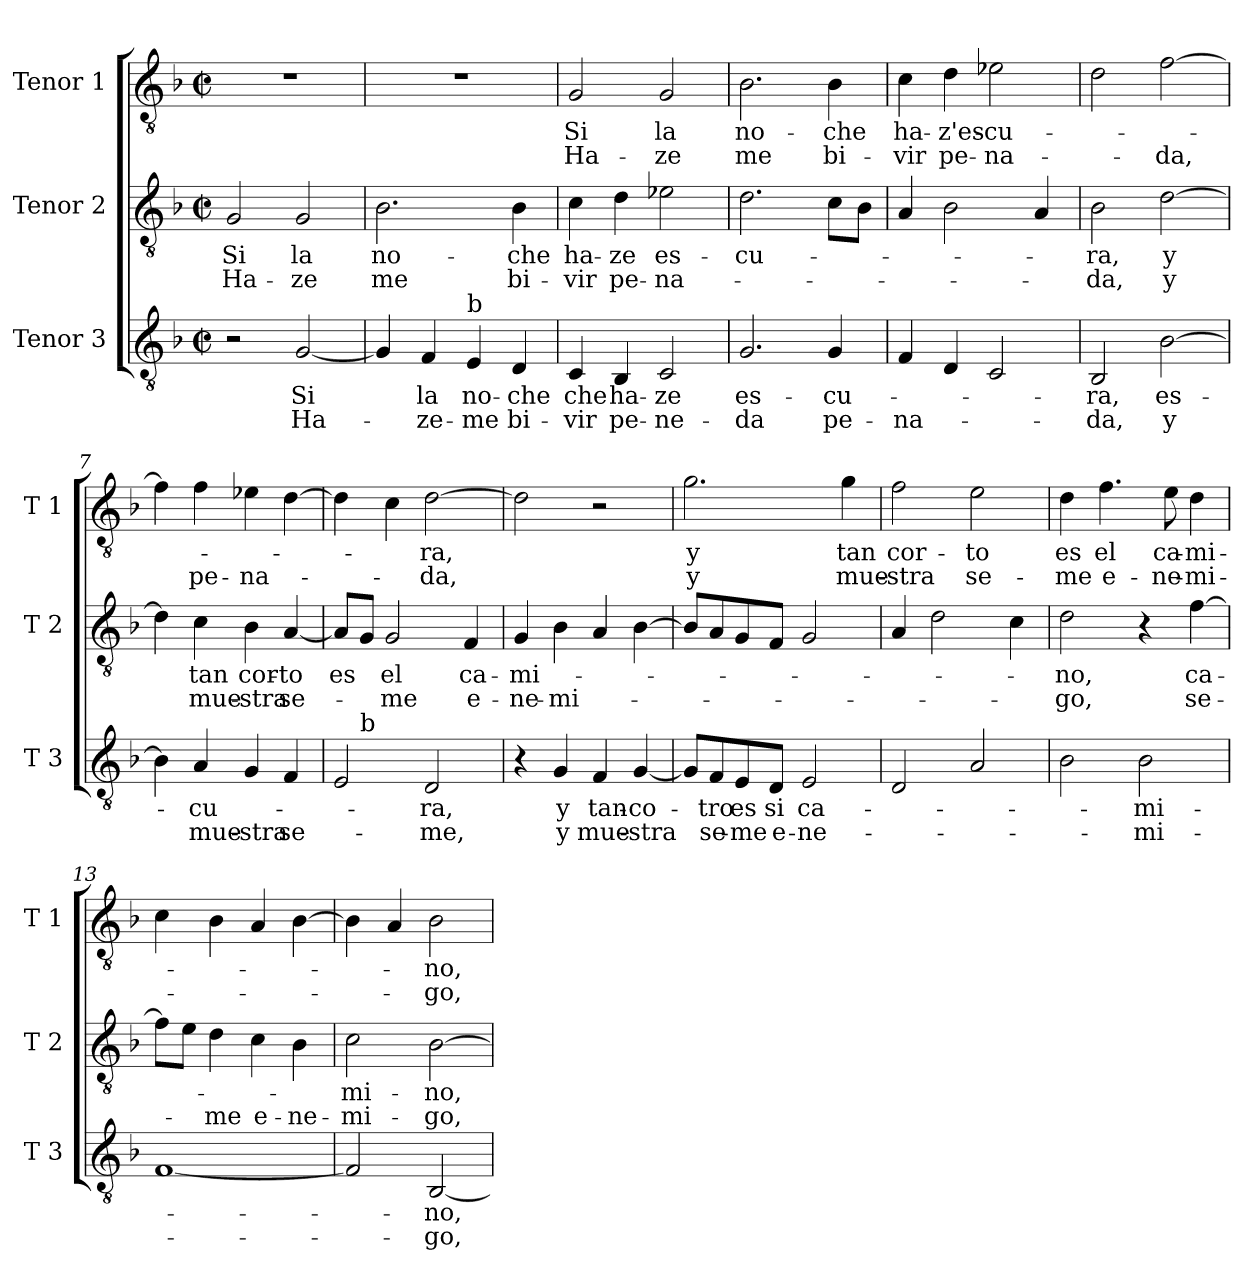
**kern	**text	**text	**kern	**text	**text	**kern	**text	**text
*part3	*part3	*part3	*part2	*part2	*part2	*part1	*part1	*part1
*staff3	*staff3	*staff3	*staff2	*staff2	*staff2	*staff1	*staff1	*staff1
*I"Tenor 3	*	*	*I"Tenor 2	*	*	*I"Tenor 1	*	*
*I'T 3	*	*	*I'T 2	*	*	*I'T 1	*	*
*clefGv2	*	*	*clefGv2	*	*	*clefGv2	*	*
*k[b-]	*	*	*k[b-]	*	*	*k[b-]	*	*
*F:	*	*	*F:	*	*	*F:	*	*
*M2/2	*	*	*M2/2	*	*	*M2/2	*	*
*met(c|)	*	*	*met(c|)	*	*	*met(c|)	*	*
=1	=1	=1	=1	=1	=1	=1	=1	=1
!	!	!	!	!LO:LY:b	!LO:LY:b	!	!	!
2r	.	.	2G/	Si	Ha-	1r	.	.
!	!LO:LY:b	!LO:LY:b	!	!LO:LY:b	!LO:LY:b	!	!	!
[2G/	Si	Ha-	2G/	la	-ze	.	.	.
=2	=2	=2	=2	=2	=2	=2	=2	=2
!	!	!	!	!LO:LY:b	!LO:LY:b	!	!	!
4G/]	.	.	2.B-\	no-	me	1r	.	.
!	!LO:LY:b	!LO:LY:b	!	!	!	!	!	!
4F/	la	-ze-	.	.	.	.	.	.
!LO:TX:a:t=b	!	!	!	!	!	!	!	!
!	!LO:LY:b	!LO:LY:b	!	!	!	!	!	!
4E/	no-	-me	.	.	.	.	.	.
!	!LO:LY:b	!LO:LY:b	!	!LO:LY:b	!LO:LY:b	!	!	!
4D/	-che	bi-	4B-\	-che	bi-	.	.	.
=3	=3	=3	=3	=3	=3	=3	=3	=3
!	!LO:LY:b	!LO:LY:b	!	!LO:LY:b	!LO:LY:b	!	!LO:LY:b	!LO:LY:b
4C/	che	-vir	4c\	ha-	-vir	2G/	Si	Ha-
!	!LO:LY:b	!LO:LY:b	!	!LO:LY:b	!LO:LY:b	!	!	!
4BB-/	ha-	pe-	4d\	-ze	pe-	.	.	.
!	!LO:LY:b	!LO:LY:b	!	!LO:LY:b	!LO:LY:b	!	!LO:LY:b	!LO:LY:b
2C/	-ze	-ne-	2e-X\	es-	-na-	2G/	la	-ze
=4	=4	=4	=4	=4	=4	=4	=4	=4
!	!LO:LY:b	!LO:LY:b	!	!LO:LY:b	!	!	!LO:LY:b	!LO:LY:b
2.G/	es-	-da	2.d\	-cu-	.	2.B-\	no-	me
!	!LO:LY:b	!LO:LY:b	!	!	!	!	!LO:LY:b	!LO:LY:b
4G/	-cu-	pe-	8c\L	.	.	4B-\	-che	bi-
.	.	.	8B-\J	.	.	.	.	.
!!LO:LB:g=z
=5	=5	=5	=5	=5	=5	=5	=5	=5
!	!	!LO:LY:b	!	!	!	!	!LO:LY:b	!LO:LY:b
4F/	.	-na-	4A/	.	.	4c\	ha-	-vir
!	!	!	!	!	!	!	!LO:LY:b	!LO:LY:b
4D/	.	.	2B-\	.	.	4d\	-z'es-	pe-
!	!	!	!	!	!	!	!LO:LY:b	!LO:LY:b
2C/	.	.	.	.	.	2e-X\	-cu-	-na-
.	.	.	4A/	.	.	.	.	.
=6	=6	=6	=6	=6	=6	=6	=6	=6
!	!LO:LY:b	!LO:LY:b	!	!LO:LY:b	!LO:LY:b	!	!	!
2BB-/	-ra,	-da,	2B-\	-ra,	-da,	2d\	.	.
!	!LO:LY:b	!LO:LY:b	!	!LO:LY:b	!LO:LY:b	!	!	!LO:LY:b
[2B-\	es-	y	[2d\	y	y	[2f\	.	-da,
=7	=7	=7	=7	=7	=7	=7	=7	=7
4B-\]	.	.	4d\]	.	.	4f\]	.	.
!	!LO:LY:b	!LO:LY:b	!	!LO:LY:b	!LO:LY:b	!	!	!LO:LY:b
4A/	-cu-	mue-	4c\	tan	mue-	4f\	.	pe-
!	!	!LO:LY:b	!	!LO:LY:b	!LO:LY:b	!	!	!LO:LY:b
4G/	.	-stra	4B-\	cor-	-stra	4e-X\	.	-na-
!	!	!LO:LY:b	!	!LO:LY:b	!LO:LY:b	!	!	!
4F/	.	se-	[4A/	-to	se-	[4d\	.	.
=8	=8	=8	=8	=8	=8	=8	=8	=8
!	!	!	!	!LO:LY:b	!	!	!	!
*^	*	*	*	*	*	*	*	*
2E/	8ryy	.	.	8A/L]	es	.	4d\]	.	.
!	!LO:TX:a:t=b	!	!	!	!	!	!	!	!
.	2..ryy	.	.	8G/J	.	.	.	.	.
!	!	!	!	!	!LO:LY:b	!LO:LY:b	!	!	!
.	.	.	.	2G/	el	-me	4c\	.	.
!	!	!LO:LY:b	!LO:LY:b	!	!	!	!	!LO:LY:b	!LO:LY:b
2D/	.	-ra,	-me,	.	.	.	[2d\	-ra,	-da,
!	!	!	!	!	!LO:LY:b	!LO:LY:b	!	!	!
.	.	.	.	4F/	ca-	e-	.	.	.
!!LO:PB:g=z
=9	=9	=9	=9	=9	=9	=9	=9	=9	=9
!	!	!	!	!	!LO:LY:b	!LO:LY:b	!	!	!
*v	*v	*	*	*	*	*	*	*	*
4r	.	.	4G/	-mi-	-ne-	2d\]	.	.
!	!LO:LY:b	!LO:LY:b	!	!	!LO:LY:b	!	!	!
4G/	y	y	4B-\	.	-mi-	.	.	.
!	!LO:LY:b	!LO:LY:b	!	!	!	!	!	!
4F/	tan-	mue-	4A/	.	.	2r	.	.
!	!LO:LY:b	!LO:LY:b	!	!	!	!	!	!
[4G/	-co-	-stra	[4B-\	.	.	.	.	.
=10	=10	=10	=10	=10	=10	=10	=10	=10
!	!	!	!	!	!	!	!LO:LY:b	!LO:LY:b
8G/L]	.	.	8B-/L]	.	.	2.g\	y	y
!	!LO:LY:b	!LO:LY:b	!	!	!	!	!	!
8F/	-tro	se-	8A/	.	.	.	.	.
!	!LO:LY:b	!LO:LY:b	!	!	!	!	!	!
8E/	es	-me	8G/	.	.	.	.	.
!	!LO:LY:b	!LO:LY:b	!	!	!	!	!	!
8D/J	si	e-	8F/J	.	.	.	.	.
!	!LO:LY:b	!LO:LY:b	!	!	!	!	!	!
2E/	ca-	-ne-	2G/	.	.	.	.	.
!	!	!	!	!	!	!	!LO:LY:b	!LO:LY:b
.	.	.	.	.	.	4g\	tan	mue-
=11	=11	=11	=11	=11	=11	=11	=11	=11
!	!	!	!	!	!	!	!LO:LY:b	!LO:LY:b
2D/	.	.	4A/	.	.	2f\	cor-	-stra
.	.	.	2d\	.	.	.	.	.
!	!	!	!	!	!	!	!LO:LY:b	!LO:LY:b
2A/	.	.	.	.	.	2e\	-to	se-
.	.	.	4c\	.	.	.	.	.
=12	=12	=12	=12	=12	=12	=12	=12	=12
!	!	!	!	!LO:LY:b	!LO:LY:b	!	!LO:LY:b	!LO:LY:b
2B-\	.	.	2d\	-no,	-go,	4d\	es	-me
!	!	!	!	!	!	!	!LO:LY:b	!LO:LY:b
.	.	.	.	.	.	4.f\	el	e-
!	!LO:LY:b	!LO:LY:b	!	!	!	!	!	!
2B-\	-mi-	-mi-	4r	.	.	.	.	.
!	!	!	!	!	!	!	!LO:LY:b	!LO:LY:b
.	.	.	.	.	.	8e\	ca-	-ne-
!	!	!	!	!LO:LY:b	!LO:LY:b	!	!LO:LY:b	!LO:LY:b
.	.	.	[4f\	ca-	se-	4d\	-mi-	-mi-
!!LO:LB:g=z
=13	=13	=13	=13	=13	=13	=13	=13	=13
[1F	.	.	8f\L]	.	.	4c\	.	.
.	.	.	8e\J	.	.	.	.	.
!	!	!	!	!	!LO:LY:b	!	!	!
.	.	.	4d\	.	-me	4B-\	.	.
!	!	!	!	!	!LO:LY:b	!	!	!
.	.	.	4c\	.	e-	4A/	.	.
!	!	!	!	!	!LO:LY:b	!	!	!
.	.	.	4B-\	.	-ne-	[4B-\	.	.
=14	=14	=14	=14	=14	=14	=14	=14	=14
!	!	!	!	!LO:LY:b	!LO:LY:b	!	!	!
2F/]	.	.	2c\	-mi-	-mi-	4B-\]	.	.
.	.	.	.	.	.	4A/	.	.
!	!LO:LY:b	!LO:LY:b	!	!LO:LY:b	!LO:LY:b	!	!LO:LY:b	!LO:LY:b
[2BB-/	-no,	-go,	[2B-\	-no,	-go,	2B-\	-no,	-go,
=	=	=	=	=	=	=	=	=
*-	*-	*-	*-	*-	*-	*-	*-	*-
